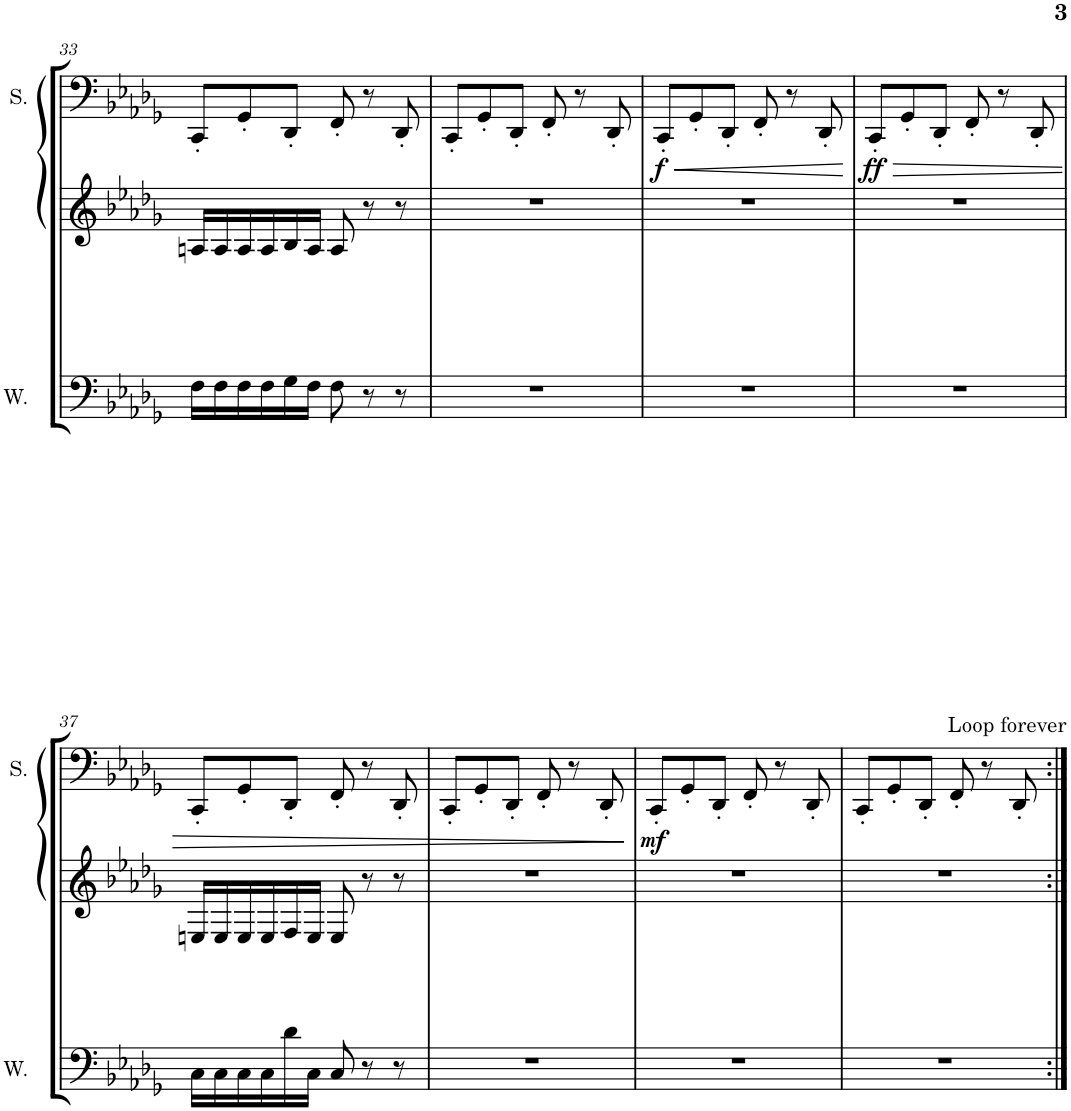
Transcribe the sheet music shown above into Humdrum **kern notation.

**kern	**kern	**kern	**kern	**dynam
*part4	*part3	*part2	*part1	*part1
*staff4	*staff3	*staff2	*staff1	*staff1
*I"Square Synthesizer	*I"Wave	*I"Square Synthesizer	*I"Square	*
*	*I'W.	*	*I'S.	*
!!LO:PB:g=z
*clefG2	*clefF4	*clefG2	*clefF4	*
*k[b-e-a-d-g-]	*k[b-e-a-d-g-]	*k[b-e-a-d-g-]	*k[b-e-a-d-g-]	*
*M6/8	*M6/8	*M6/8	*M6/8	*
=33	=33	=33	=33	=33
16r	16F\LL	16An/LL	8CC'/L	.
*clefF4	*	*	*	*
16F\LL	16F\	16A/	.	.
16F\	16F\	16A/	8GG-'/	.
16F\	16F\	16A/	.	.
16F\	16G-\	16B-/	8DD-'/J	.
16G-\JJ	16F\JJ	16A/JJ	.	.
16F\KL	8F\	8A/	8FF'/	.
8F\J	.	.	.	.
.	8r	8r	8r	.
16r	.	.	.	.
8r	8r	8r	8DD-'/	.
=34	=34	=34	=34	=34
2.r	2.r	2.r	8CC'/L	.
.	.	.	8GG-'/	.
.	.	.	8DD-'/J	.
.	.	.	8FF'/	.
.	.	.	8r	.
.	.	.	8DD-'/	.
=35	=35	=35	=35	=35
!	!	!	!	!LO:HP:b
!	!	!	!	!LO:DY:n=1:b
2.r	2.r	2.r	8CC'/L	< f
.	.	.	8GG-'/	.
.	.	.	8DD-'/J	.
.	.	.	8FF'/	.
.	.	.	8r	.
.	.	.	8DD-'/	.
.	.	.	.	[
=36	=36	=36	=36	=36
!	!	!	!	!LO:HP:b
!	!	!	!	!LO:DY:n=1:b
2.r	2.r	2.r	8CC'/L	> ff
.	.	.	8GG-'/	.
.	.	.	8DD-'/J	.
.	.	.	8FF'/	.
.	.	.	8r	.
.	.	.	8DD-'/	.
!!LO:LB:g=z
=37	=37	=37	=37	=37
2.r	16C\LL	16En/LL	8CC'/L	.
.	16C\	16E/	.	.
.	16C\	16E/	8GG-'/	.
.	16C\	16E/	.	.
.	16d-\	16F/	8DD-'/J	.
.	16C\JJ	16E/JJ	.	.
.	8C/	8E/	8FF'/	.
.	8r	8r	8r	.
.	8r	8r	8DD-'/	.
=38	=38	=38	=38	=38
2.r	2.r	2.r	8CC'/L	.
.	.	.	8GG-'/	.
.	.	.	8DD-'/J	.
.	.	.	8FF'/	.
.	.	.	8r	.
.	.	.	8DD-'/	.
.	.	.	.	]
=39	=39	=39	=39	=39
!	!	!	!	!LO:DY:b
2.r	2.r	2.r	8CC'/L	mf
.	.	.	8GG-'/	.
.	.	.	8DD-'/J	.
.	.	.	8FF'/	.
.	.	.	8r	.
.	.	.	8DD-'/	.
=40	=40	=40	=40	=40
2.r	2.r	2.r	8CC'/L	.
.	.	.	8GG-'/	.
!	!	!	!LO:TX:a:t=Loop forever	!
.	.	.	8DD-'/J	.
.	.	.	8FF'/	.
.	.	.	8r	.
.	.	.	8DD-'/	.
=:|!	=:|!	=:|!	=:|!	=:|!
*-	*-	*-	*-	*-
